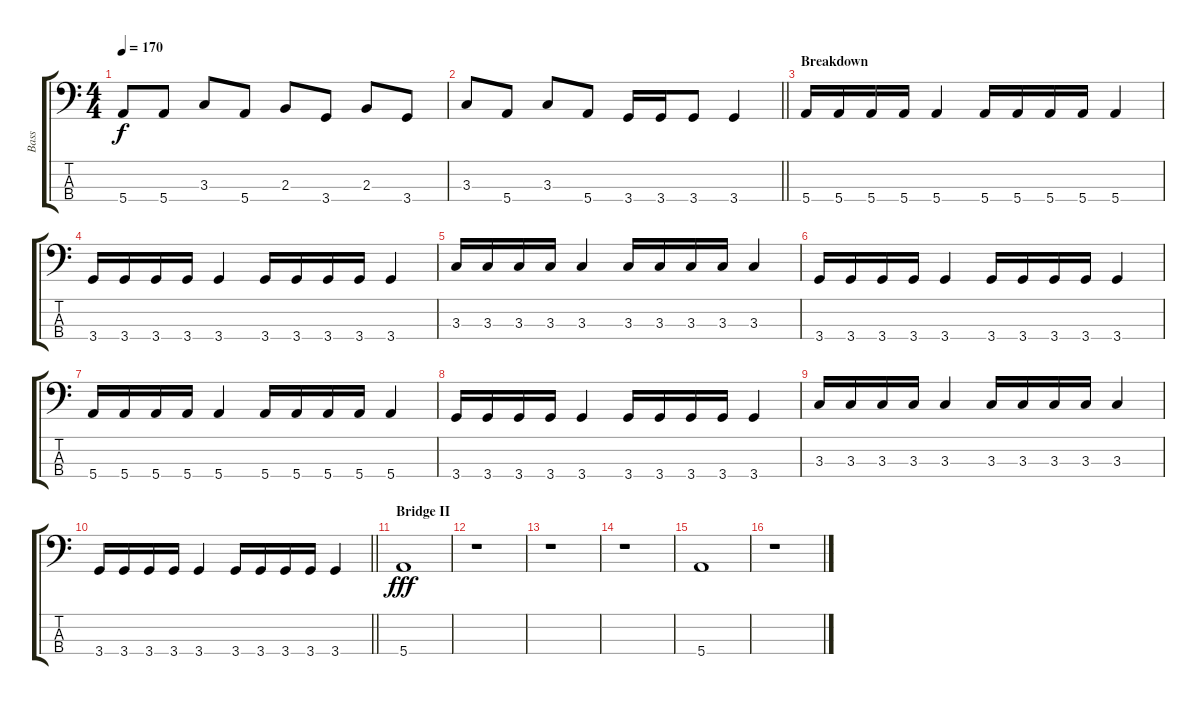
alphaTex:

\track ("Bass" "Bass") {instrument electricbassfinger}
\staff {score tabs}
\tuning (G2 D2 A1 E1) {hide}
\ts (4 4)
\tempo 170
\clef f4
\ks c
5.4.8{dy f} 5.4.8 3.3.8 5.4.8 2.3.8 3.4.8 2.3.8 3.4.8 |
\barLineRight lightlight
3.3.8 5.4.8 3.3.8 5.4.8 3.4.16 3.4.16 3.4.8 3.4.4 |
\section ("" "Breakdown")
5.4.16 5.4.16 5.4.16 5.4.16 5.4.4 5.4.16 5.4.16 5.4.16 5.4.16 5.4.4 |
3.4.16 3.4.16 3.4.16 3.4.16 3.4.4 3.4.16 3.4.16 3.4.16 3.4.16 3.4.4 |
3.3.16 3.3.16 3.3.16 3.3.16 3.3.4 3.3.16 3.3.16 3.3.16 3.3.16 3.3.4 |
3.4.16 3.4.16 3.4.16 3.4.16 3.4.4 3.4.16 3.4.16 3.4.16 3.4.16 3.4.4 |
5.4.16 5.4.16 5.4.16 5.4.16 5.4.4 5.4.16 5.4.16 5.4.16 5.4.16 5.4.4 |
3.4.16 3.4.16 3.4.16 3.4.16 3.4.4 3.4.16 3.4.16 3.4.16 3.4.16 3.4.4 |
3.3.16 3.3.16 3.3.16 3.3.16 3.3.4 3.3.16 3.3.16 3.3.16 3.3.16 3.3.4 |
\barLineRight lightlight
3.4.16 3.4.16 3.4.16 3.4.16 3.4.4 3.4.16 3.4.16 3.4.16 3.4.16 3.4.4 |
\section ("" "Bridge II")
5.4.1{dy fff} |
r.1 |
r.1 |
r.1 |
5.4.1 |
r.1
